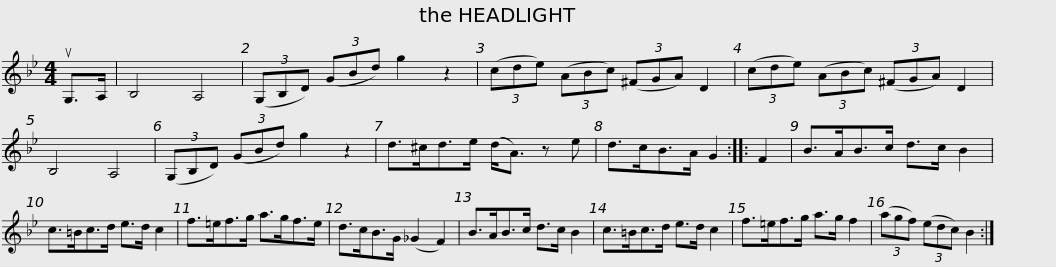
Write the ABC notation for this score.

X:1
L:1/8
M:4/4
I:linebreak $
K:Gmin
V:1 treble
V:1
 uG,>A, | B,4 A,4 | (3(G,B,D) (3(GBd) g2 z2 | (3(cde) (3(ABc) (3(^FGA) D2 | (3(cde) (3(ABc) (3(^FGA) D2 | %5
 B,4 A,4 |$ (3(G,B,D) (3(GBd) g2 z2 | d>^cd>e (d<A) z e | d>cB>A G2 :: F2 | %10
 B>AB>c d>c B2 | c>=Bc>d e>d c2 |$ f>=ef>g a>gf>e | d>cB>G (_G2 F2) | B>AB>c d>c B2 | %15
 c>=Bc>d e>d c2 | f>=ef>g a>g f2 |$ (3(agf) (3(edc) B2 :| %18
